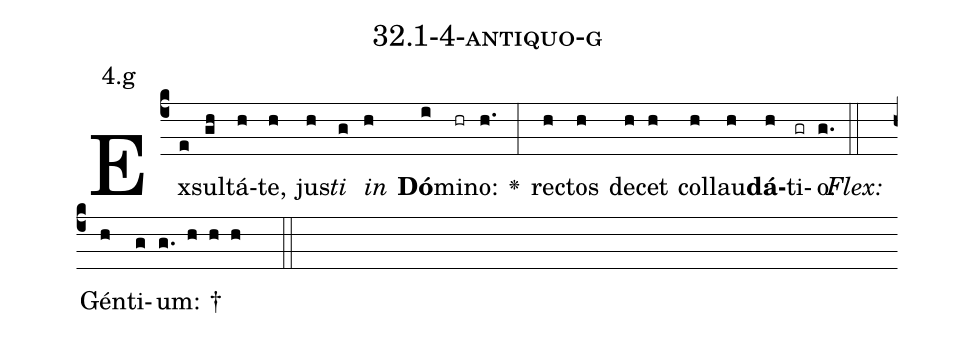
name: 32.1-4-antiquo-g;
annotation: 4.g;
%%
(c4)Ex(e)sul(gh)tá(h)te,(h) jus(h)<i>ti</i>(g) <i>in</i>(h) <b>Dó</b>(i)mi(hr)no:(h.) <v>\greheightstar</v>(:) rec(h)tos(h) de(h)cet(h) col(h)lau(h)<b>dá</b>(h)ti(gr)o.(g.) (::)
<i>Flex:</i>()  Gén(h)ti(g)um: †(g. h h h  ::)

%E(h) u(h) o(h) u(h) a(h) e.(g.) (::)
